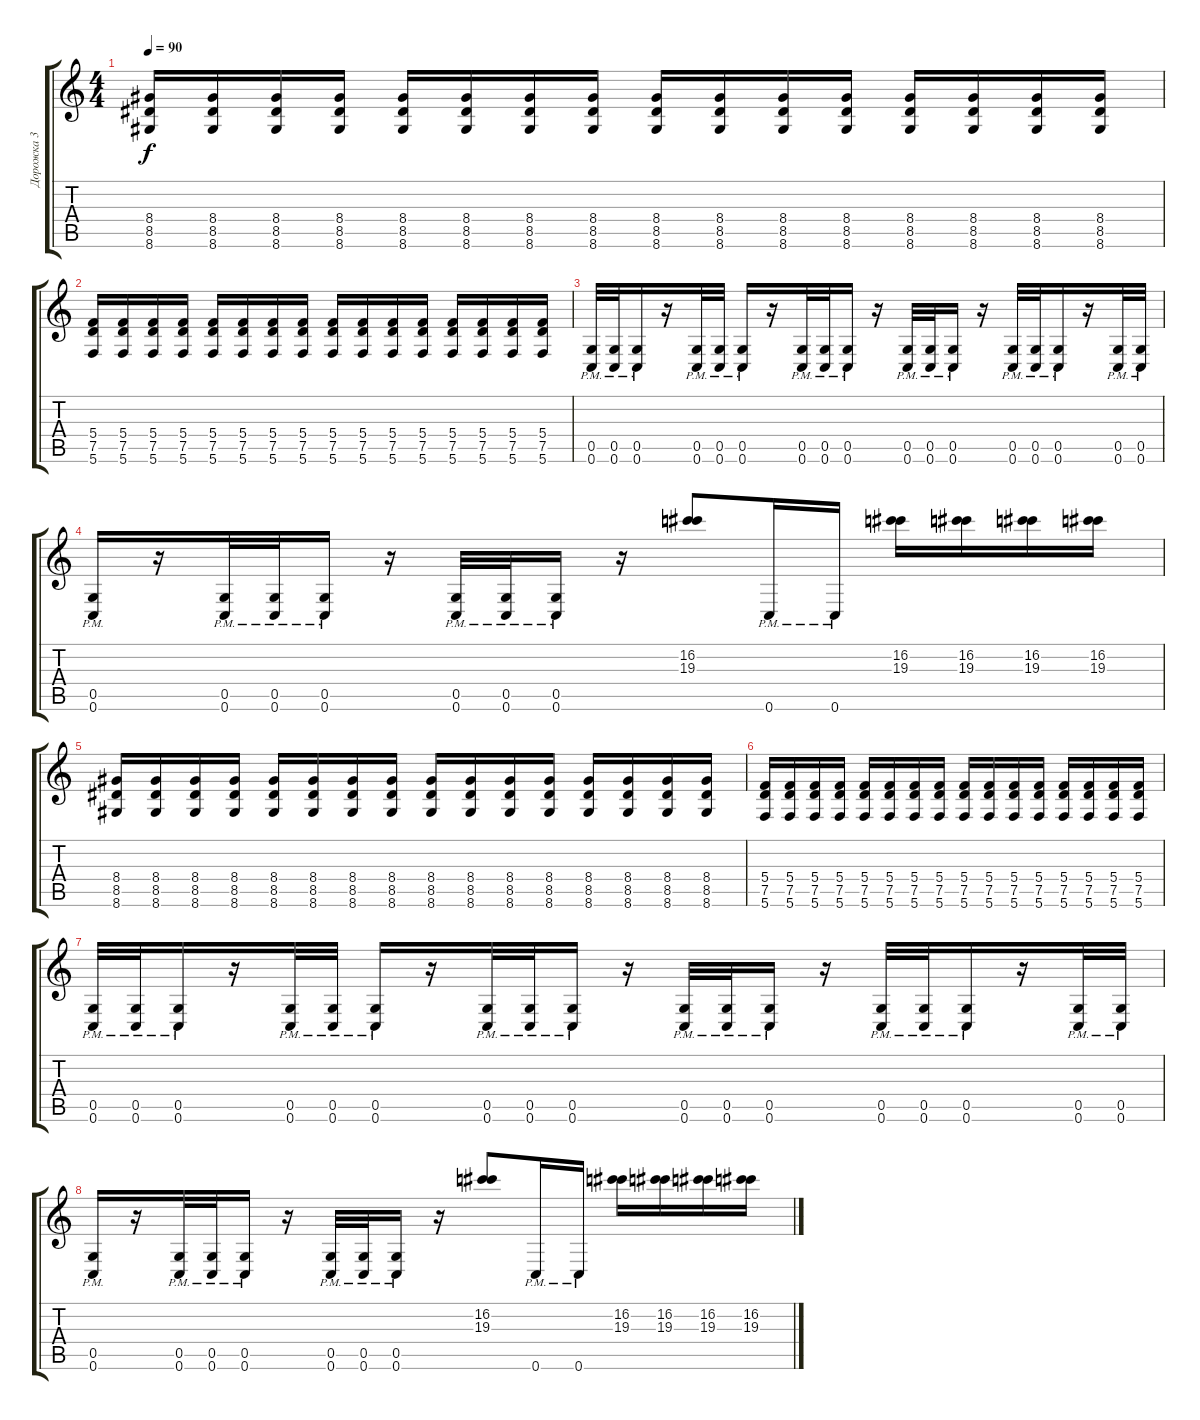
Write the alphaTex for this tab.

\track ("Дорожка 3" "Дорожка 3") {instrument distortionguitar}
\staff {score tabs}
\tuning (D4 A3 F3 C3 G2 C2) {hide}
\ts (4 4)
\tempo 90
\clef g2
\ks c
(8.4 8.5 8.6).16{dy f} (8.4 8.5 8.6).16 (8.4 8.5 8.6).16 (8.4 8.5 8.6).16 (8.4 8.5 8.6).16 (8.4 8.5 8.6).16 (8.4 8.5 8.6).16 (8.4 8.5 8.6).16 (8.4 8.5 8.6).16 (8.4 8.5 8.6).16 (8.4 8.5 8.6).16 (8.4 8.5 8.6).16 (8.4 8.5 8.6).16 (8.4 8.5 8.6).16 (8.4 8.5 8.6).16 (8.4 8.5 8.6).16 |
(5.4 7.5 5.6).16 (5.4 7.5 5.6).16 (5.4 7.5 5.6).16 (5.4 7.5 5.6).16 (5.4 7.5 5.6).16 (5.4 7.5 5.6).16 (5.4 7.5 5.6).16 (5.4 7.5 5.6).16 (5.4 7.5 5.6).16 (5.4 7.5 5.6).16 (5.4 7.5 5.6).16 (5.4 7.5 5.6).16 (5.4 7.5 5.6).16 (5.4 7.5 5.6).16 (5.4 7.5 5.6).16 (5.4 7.5 5.6).16 |
(0.5{pm} 0.6{pm}).32 (0.5{pm} 0.6{pm}).32 (0.5{pm} 0.6{pm}).16 r.16 (0.5{pm} 0.6{pm}).32 (0.5{pm} 0.6{pm}).32 (0.5{pm} 0.6{pm}).16 r.16 (0.5{pm} 0.6{pm}).32 (0.5{pm} 0.6{pm}).32 (0.5{pm} 0.6{pm}).16 r.16 (0.5{pm} 0.6{pm}).32 (0.5{pm} 0.6{pm}).32 (0.5{pm} 0.6{pm}).16 r.16 (0.5{pm} 0.6{pm}).32 (0.5{pm} 0.6{pm}).32 (0.5{pm} 0.6{pm}).16 r.16 (0.5{pm} 0.6{pm}).32 (0.5{pm} 0.6{pm}).32 |
(0.5{pm} 0.6{pm}).16 r.16 (0.5{pm} 0.6{pm}).32 (0.5{pm} 0.6{pm}).32 (0.5{pm} 0.6{pm}).16 r.16 (0.5{pm} 0.6{pm}).32 (0.5{pm} 0.6{pm}).32 (0.5{pm} 0.6{pm}).16 r.16 (16.2 19.3).8 0.6{pm}.16 0.6{pm}.16 (16.2 19.3).16 (16.2 19.3).16 (16.2 19.3).16 (16.2 19.3).16 |
(8.4 8.5 8.6).16 (8.4 8.5 8.6).16 (8.4 8.5 8.6).16 (8.4 8.5 8.6).16 (8.4 8.5 8.6).16 (8.4 8.5 8.6).16 (8.4 8.5 8.6).16 (8.4 8.5 8.6).16 (8.4 8.5 8.6).16 (8.4 8.5 8.6).16 (8.4 8.5 8.6).16 (8.4 8.5 8.6).16 (8.4 8.5 8.6).16 (8.4 8.5 8.6).16 (8.4 8.5 8.6).16 (8.4 8.5 8.6).16 |
(5.4 7.5 5.6).16 (5.4 7.5 5.6).16 (5.4 7.5 5.6).16 (5.4 7.5 5.6).16 (5.4 7.5 5.6).16 (5.4 7.5 5.6).16 (5.4 7.5 5.6).16 (5.4 7.5 5.6).16 (5.4 7.5 5.6).16 (5.4 7.5 5.6).16 (5.4 7.5 5.6).16 (5.4 7.5 5.6).16 (5.4 7.5 5.6).16 (5.4 7.5 5.6).16 (5.4 7.5 5.6).16 (5.4 7.5 5.6).16 |
(0.5{pm} 0.6{pm}).32 (0.5{pm} 0.6{pm}).32 (0.5{pm} 0.6{pm}).16 r.16 (0.5{pm} 0.6{pm}).32 (0.5{pm} 0.6{pm}).32 (0.5{pm} 0.6{pm}).16 r.16 (0.5{pm} 0.6{pm}).32 (0.5{pm} 0.6{pm}).32 (0.5{pm} 0.6{pm}).16 r.16 (0.5{pm} 0.6{pm}).32 (0.5{pm} 0.6{pm}).32 (0.5{pm} 0.6{pm}).16 r.16 (0.5{pm} 0.6{pm}).32 (0.5{pm} 0.6{pm}).32 (0.5{pm} 0.6{pm}).16 r.16 (0.5{pm} 0.6{pm}).32 (0.5{pm} 0.6{pm}).32 |
(0.5{pm} 0.6{pm}).16 r.16 (0.5{pm} 0.6{pm}).32 (0.5{pm} 0.6{pm}).32 (0.5{pm} 0.6{pm}).16 r.16 (0.5{pm} 0.6{pm}).32 (0.5{pm} 0.6{pm}).32 (0.5{pm} 0.6{pm}).16 r.16 (16.2 19.3).8 0.6{pm}.16 0.6{pm}.16 (16.2 19.3).16 (16.2 19.3).16 (16.2 19.3).16 (16.2 19.3).16
